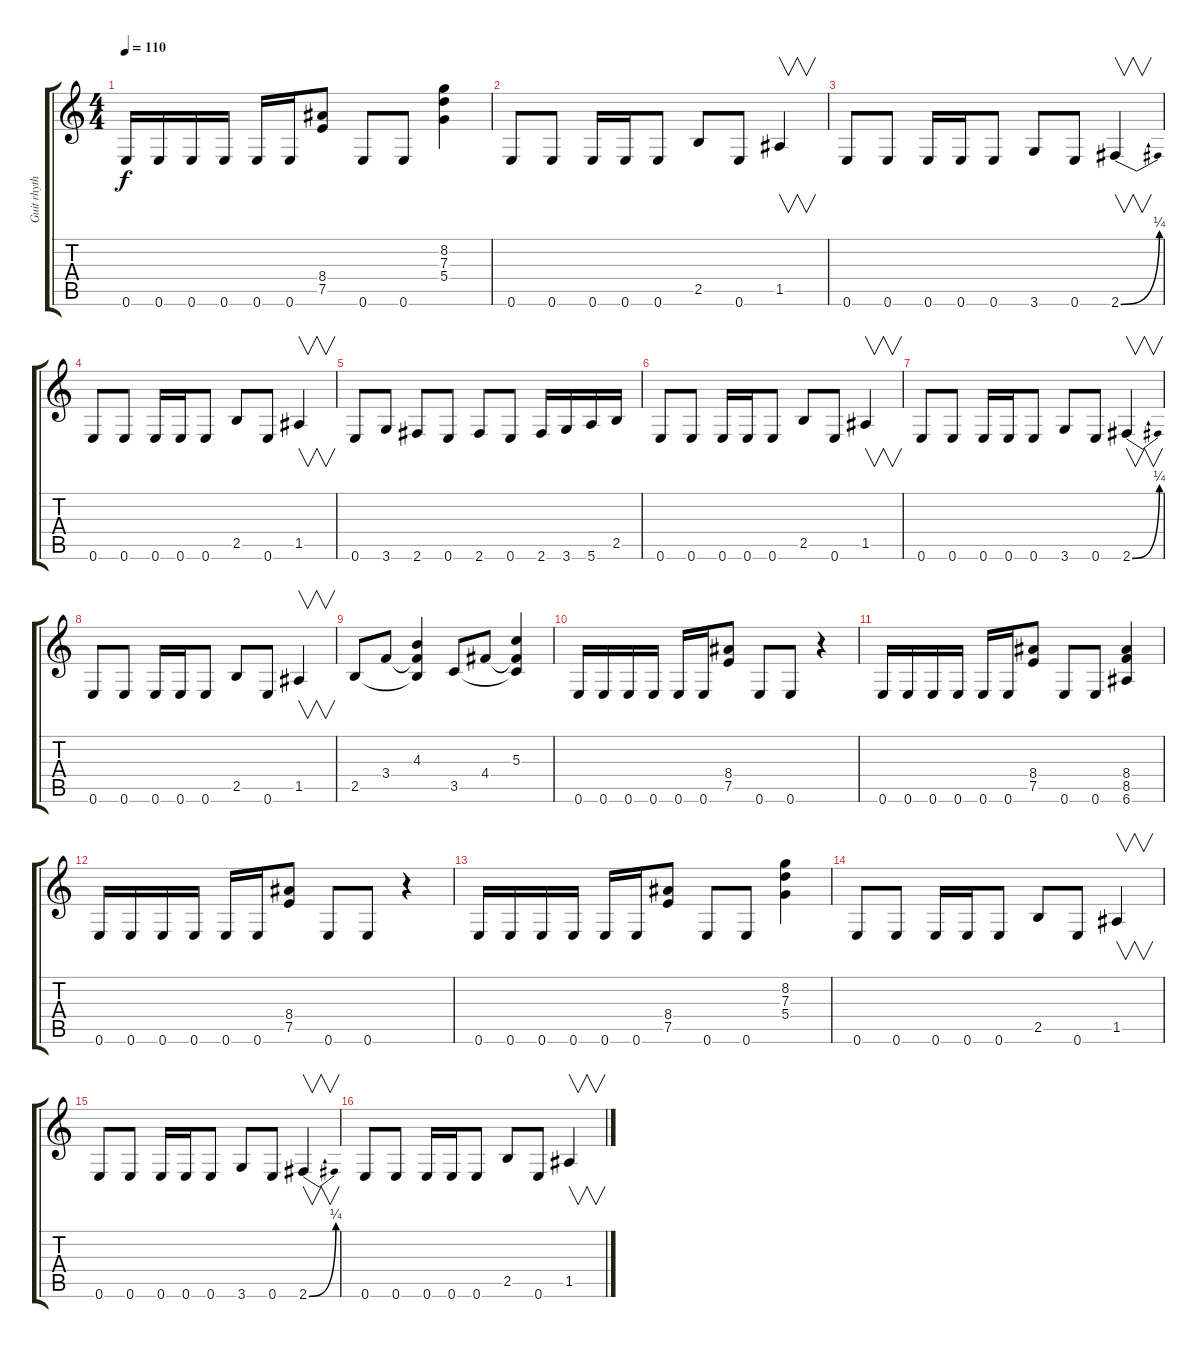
\track ("Guit rhythm" "Guit rhyth") {instrument overdrivenguitar}
\staff {score tabs}
\tuning (E4 B3 G3 D3 A2 E2) {hide}
\ts (4 4)
\tempo 110
\clef g2
\ks c
0.6.16{dy f} 0.6.16 0.6.16 0.6.16 0.6.16 0.6.16 (8.4 7.5).8 0.6.8 0.6.8 (8.2 7.3 5.4).4 |
0.6.8 0.6.8 0.6.16 0.6.16 0.6.8 2.5.8 0.6.8 1.5.4{v} |
0.6.8 0.6.8 0.6.16 0.6.16 0.6.8 3.6.8 0.6.8 2.6{be (bend 0 0 60 1)}.4{v} |
0.6.8 0.6.8 0.6.16 0.6.16 0.6.8 2.5.8 0.6.8 1.5.4{v} |
0.6.8 3.6.8 2.6.8 0.6.8 2.6.8 0.6.8 2.6.16 3.6.16 5.6.16 2.5.16 |
0.6.8 0.6.8 0.6.16 0.6.16 0.6.8 2.5.8 0.6.8 1.5.4{v} |
0.6.8 0.6.8 0.6.16 0.6.16 0.6.8 3.6.8 0.6.8 2.6{be (bend 0 0 60 1)}.4{v} |
0.6.8 0.6.8 0.6.16 0.6.16 0.6.8 2.5.8 0.6.8 1.5.4{v} |
2.5.8 3.4.8 (4.3 3.4{t} 2.5{t}).4 3.5.8 4.4.8 (5.3 4.4{t} 3.5{t}).4 |
0.6.16 0.6.16 0.6.16 0.6.16 0.6.16 0.6.16 (8.4 7.5).8 0.6.8 0.6.8 r.4 |
0.6.16 0.6.16 0.6.16 0.6.16 0.6.16 0.6.16 (8.4 7.5).8 0.6.8 0.6.8 (8.4 8.5 6.6).4 |
0.6.16 0.6.16 0.6.16 0.6.16 0.6.16 0.6.16 (8.4 7.5).8 0.6.8 0.6.8 r.4 |
0.6.16 0.6.16 0.6.16 0.6.16 0.6.16 0.6.16 (8.4 7.5).8 0.6.8 0.6.8 (8.2 7.3 5.4).4 |
0.6.8 0.6.8 0.6.16 0.6.16 0.6.8 2.5.8 0.6.8 1.5.4{v} |
0.6.8 0.6.8 0.6.16 0.6.16 0.6.8 3.6.8 0.6.8 2.6{be (bend 0 0 60 1)}.4{v} |
0.6.8 0.6.8 0.6.16 0.6.16 0.6.8 2.5.8 0.6.8 1.5.4{v}
